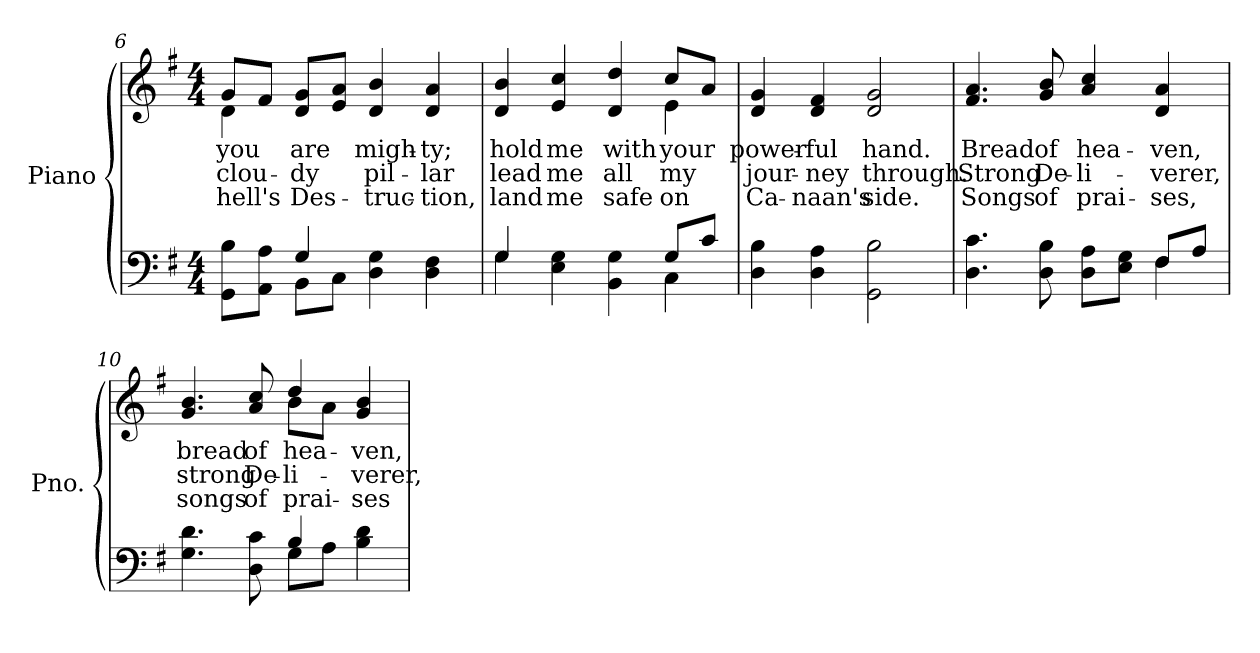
**kern	**kern	**text	**text	**text
*part2	*part1	*part1	*part1	*part1
*staff2	*staff1	*staff1	*staff1	*staff1
*I"Piano	*I"Piano	*	*	*
*I'Pno.	*I'Pno.	*	*	*
*clefF4	*clefG2	*	*	*
*k[f#]	*k[f#]	*	*	*
*G:	*G:	*	*	*
*M4/4	*M4/4	*	*	*
=6	=6	=6	=6	=6
*^	*	*	*	*
!	!	!	!LO:LY:b:color=#000000	!LO:LY:b:color=#000000	!LO:LY:b:color=#000000
*	*	*^	*	*	*
8GGi\ 8Bi\L	4ryy	8gi/L	4di\	you	clou-	hell's
8AAi\ 8Ai\J	.	8f#i/J	.	.	.	.
!	!	!	!	!LO:LY:b:color=#000000	!LO:LY:b:color=#000000	!LO:LY:b:color=#000000
4Gi/	8BBi\L	8di/ 8gi/L	2.ryy	are	-dy	Des-
.	8Ci\J	8ei/ 8ai/J	.	.	.	.
!	!	!	!	!LO:LY:b:color=#000000	!LO:LY:b:color=#000000	!LO:LY:b:color=#000000
4Di\ 4Gi	2ryy	4di/ 4bi	.	migh-	pil-	-truc-
!	!	!	!	!LO:LY:b:color=#000000	!LO:LY:b:color=#000000	!LO:LY:b:color=#000000
4Di\ 4F#i	.	4di/ 4ai	.	-ty;	-lar	-tion,
!!LO:LB:g=z	!!
=7	=7	=7	=7	=7	=7	=7
!	!	!	!	!LO:LY:b:color=#000000	!LO:LY:b:color=#000000	!LO:LY:b:color=#000000
4Gi/	4Gi\	4di/ 4bi	2.ryy	hold	lead	land
!	!	!	!	!LO:LY:b:color=#000000	!LO:LY:b:color=#000000	!LO:LY:b:color=#000000
4Ei\ 4Gi	2ryy	4ei/ 4cci	.	me	me	me
!	!	!	!	!LO:LY:b:color=#000000	!LO:LY:b:color=#000000	!LO:LY:b:color=#000000
4BBi\ 4Gi	.	4di/ 4ddi	.	with	all	safe
!	!	!	!	!LO:LY:b:color=#000000	!LO:LY:b:color=#000000	!LO:LY:b:color=#000000
8Gi/L	4Ci\	8cci/L	4ei\	your	my	on
8ci/J	.	8ai/J	.	.	.	.
*v	*v	*	*	*	*	*
*	*v	*v	*	*	*
=8	=8	=8	=8	=8
!	!	!LO:LY:b:color=#000000	!LO:LY:b:color=#000000	!LO:LY:b:color=#000000
4Di\ 4Bi	4di/ 4gi	power-	jour-	Ca-
!	!	!LO:LY:b:color=#000000	!LO:LY:b:color=#000000	!LO:LY:b:color=#000000
4Di\ 4Ai	4di/ 4f#i	-ful	-ney	-naan's
!	!	!LO:LY:b:color=#000000	!LO:LY:b:color=#000000	!LO:LY:b:color=#000000
2GGi\ 2Bi	2di/ 2gi	hand.	through.	side.
=9	=9	=9	=9	=9
*^	*	*	*	*
!	!	!	!LO:LY:b:color=#000000	!LO:LY:b:color=#000000	!LO:LY:b:color=#000000
4.Di\ 4.ci	2.ryy	4.f#i/ 4.ai	Bread	Strong	Songs
!	!	!	!LO:LY:b:color=#000000	!LO:LY:b:color=#000000	!LO:LY:b:color=#000000
8Di\ 8Bi	.	8gi/ 8bi	of	De-	of
!	!	!	!LO:LY:b:color=#000000	!LO:LY:b:color=#000000	!LO:LY:b:color=#000000
8Di\ 8Ai\L	.	4ai/ 4cci	hea-	-li-	prai-
8Ei\ 8Gi\J	.	.	.	.	.
!	!	!	!LO:LY:b:color=#000000	!LO:LY:b:color=#000000	!LO:LY:b:color=#000000
8F#i/L	4F#i\	4di/ 4ai	-ven,	-verer,	-ses,
8Ai/J	.	.	.	.	.
=10	=10	=10	=10	=10	=10
!	!	!	!LO:LY:b:color=#000000	!LO:LY:b:color=#000000	!LO:LY:b:color=#000000
*	*	*^	*	*	*
4.Gi\ 4.di	2ryy	4.gi/ 4.bi	2ryy	bread	strong	songs
!	!	!	!	!LO:LY:b:color=#000000	!LO:LY:b:color=#000000	!LO:LY:b:color=#000000
8Di\ 8ci	.	8ai/ 8cci	.	of	De-	of
!	!	!	!	!LO:LY:b:color=#000000	!LO:LY:b:color=#000000	!LO:LY:b:color=#000000
4Bi/	8Gi\L	4ddi/	8bi\L	hea-	-li-	prai-
.	8Ai\J	.	8ai\J	.	.	.
!	!	!	!	!LO:LY:b:color=#000000	!LO:LY:b:color=#000000	!LO:LY:b:color=#000000
4Bi\ 4di	4ryy	4gi/ 4bi	4ryy	-ven,	-verer,	-ses
*v	*v	*	*	*	*	*
*	*v	*v	*	*	*
=	=	=	=	=
*-	*-	*-	*-	*-
